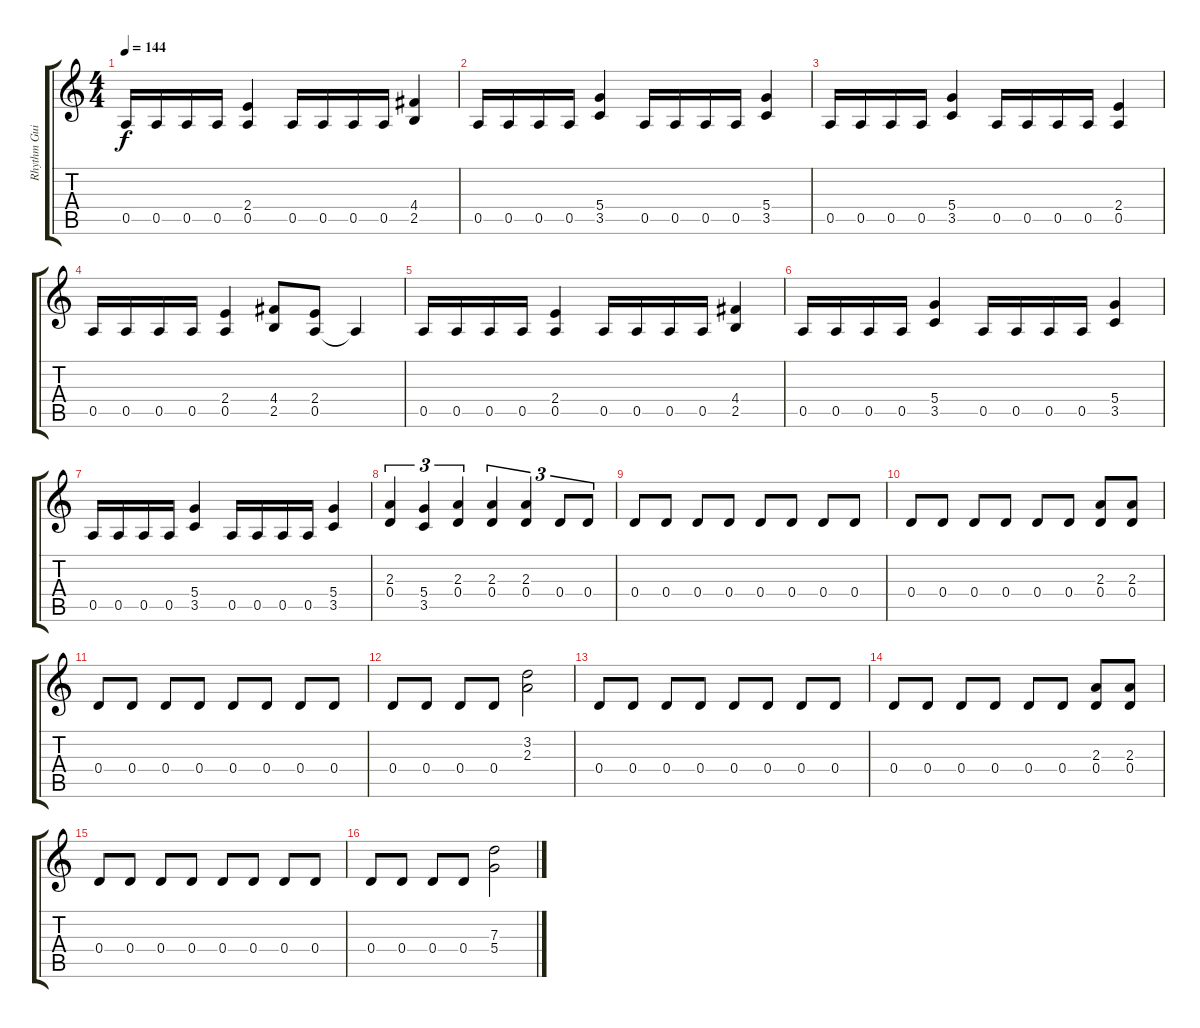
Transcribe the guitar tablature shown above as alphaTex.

\track ("Rhythm Guitar" "Rhythm Gui") {instrument distortionguitar}
\staff {score tabs}
\tuning (E4 B3 G3 D3 A2 E2) {hide}
\ts (4 4)
\tempo 144
\clef g2
\ks c
0.5.16{dy f} 0.5.16 0.5.16 0.5.16 (2.4 0.5).4 0.5.16 0.5.16 0.5.16 0.5.16 (4.4 2.5).4 |
0.5.16 0.5.16 0.5.16 0.5.16 (5.4 3.5).4 0.5.16 0.5.16 0.5.16 0.5.16 (5.4 3.5).4 |
0.5.16 0.5.16 0.5.16 0.5.16 (5.4 3.5).4 0.5.16 0.5.16 0.5.16 0.5.16 (2.4 0.5).4 |
0.5.16 0.5.16 0.5.16 0.5.16 (2.4 0.5).4 (4.4 2.5).8 (2.4 0.5).8 0.5{t}.4 |
0.5.16 0.5.16 0.5.16 0.5.16 (2.4 0.5).4 0.5.16 0.5.16 0.5.16 0.5.16 (4.4 2.5).4 |
0.5.16 0.5.16 0.5.16 0.5.16 (5.4 3.5).4 0.5.16 0.5.16 0.5.16 0.5.16 (5.4 3.5).4 |
0.5.16 0.5.16 0.5.16 0.5.16 (5.4 3.5).4 0.5.16 0.5.16 0.5.16 0.5.16 (5.4 3.5).4 |
(2.3 0.4).4{tu (3 2)} (5.4 3.5).4{tu (3 2)} (2.3 0.4).4{tu (3 2)} (2.3 0.4).4{tu (3 2)} (2.3 0.4).4{tu (3 2)} 0.4.8{tu (3 2)} 0.4.8{tu (3 2)} |
0.4.8 0.4.8 0.4.8 0.4.8 0.4.8 0.4.8 0.4.8 0.4.8 |
0.4.8 0.4.8 0.4.8 0.4.8 0.4.8 0.4.8 (2.3 0.4).8 (2.3 0.4).8 |
0.4.8 0.4.8 0.4.8 0.4.8 0.4.8 0.4.8 0.4.8 0.4.8 |
0.4.8 0.4.8 0.4.8 0.4.8 (3.2 2.3).2 |
0.4.8 0.4.8 0.4.8 0.4.8 0.4.8 0.4.8 0.4.8 0.4.8 |
0.4.8 0.4.8 0.4.8 0.4.8 0.4.8 0.4.8 (2.3 0.4).8 (2.3 0.4).8 |
0.4.8 0.4.8 0.4.8 0.4.8 0.4.8 0.4.8 0.4.8 0.4.8 |
0.4.8 0.4.8 0.4.8 0.4.8 (7.3 5.4).2
